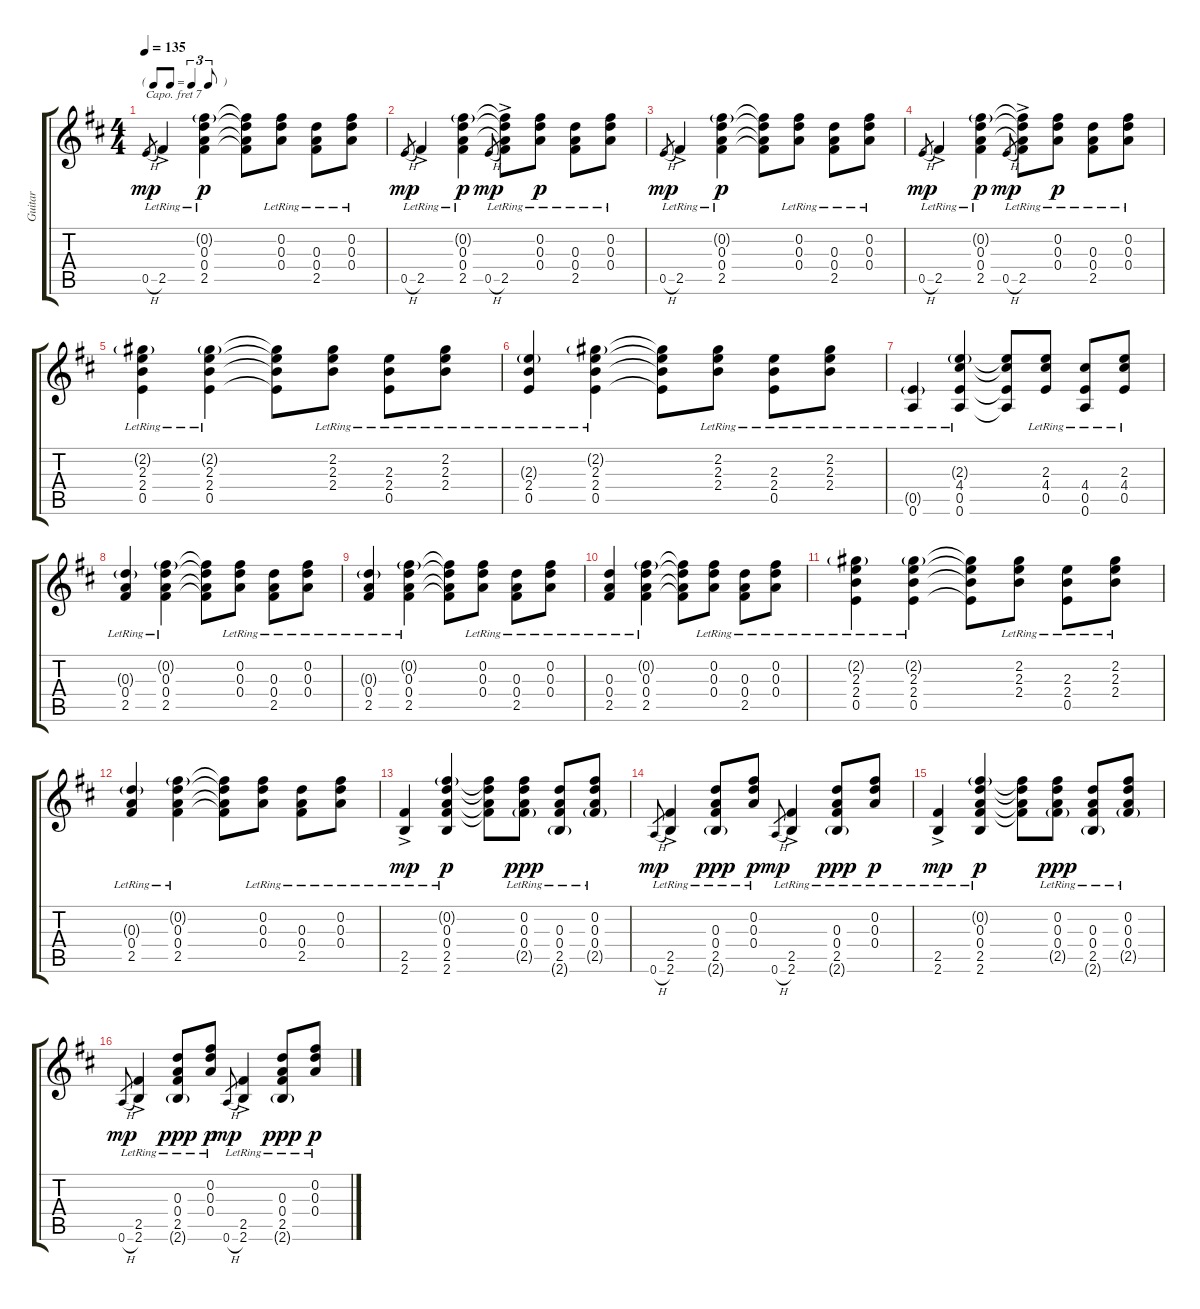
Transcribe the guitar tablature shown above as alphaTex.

\track ("Guitar" "Guitar") {instrument acousticguitarsteel}
\staff {score tabs}
\capo 7
\tuning (E4 B3 G3 D3 A2 D2) {hide}
\ts (4 4)
\tf triplet8th
\tempo 135
\clef g2
\ks d
0.5{h}.8{gr dy mp} 2.5{ac lr}.4 (0.2{g lr} 0.3{lr} 0.4{lr} 2.5{lr}).4{dy p} (0.2{t} 0.3{t} 0.4{t} 2.5{t}).8 (0.2{lr} 0.3{lr} 0.4{lr}).8 (0.3{lr} 0.4{lr} 2.5{lr}).8 (0.2{lr} 0.3{lr} 0.4{lr}).8 |
0.5{h}.8{gr dy mp} 2.5{ac lr}.4 (0.2{g lr} 0.3{lr} 0.4{lr} 2.5{lr}).4{dy p} 0.5{h}.8{gr dy mp} (0.2{t} 0.3{t} 0.4{t} 2.5{ac lr}).8 (0.2{lr} 0.3{lr} 0.4{lr}).8{dy p} (0.3{lr} 0.4{lr} 2.5{lr}).8 (0.2{lr} 0.3{lr} 0.4{lr}).8 |
0.5{h}.8{gr dy mp} 2.5{ac lr}.4 (0.2{g lr} 0.3{lr} 0.4{lr} 2.5{lr}).4{dy p} (0.2{t} 0.3{t} 0.4{t} 2.5{t}).8 (0.2{lr} 0.3{lr} 0.4{lr}).8 (0.3{lr} 0.4{lr} 2.5{lr}).8 (0.2{lr} 0.3{lr} 0.4{lr}).8 |
0.5{h}.8{gr dy mp} 2.5{ac lr}.4 (0.2{g lr} 0.3{lr} 0.4{lr} 2.5{lr}).4{dy p} 0.5{h}.8{gr dy mp} (0.2{t} 0.3{t} 0.4{t} 2.5{ac lr}).8 (0.2{lr} 0.3{lr} 0.4{lr}).8{dy p} (0.3{lr} 0.4{lr} 2.5{lr}).8 (0.2{lr} 0.3{lr} 0.4{lr}).8 |
(2.2{g lr} 2.3{lr} 2.4{lr} 0.5{lr}).4 (2.2{g lr} 2.3{lr} 2.4{lr} 0.5{lr}).4 (2.2{t} 2.3{t} 2.4{t} 0.5{t}).8 (2.2{lr} 2.3{lr} 2.4{lr}).8 (2.3{lr} 2.4{lr} 0.5{lr}).8 (2.2{lr} 2.3{lr} 2.4{lr}).8 |
(2.3{g lr} 2.4{lr} 0.5{lr}).4 (2.2{g lr} 2.3{lr} 2.4{lr} 0.5{lr}).4 (2.2{t} 2.3{t} 2.4{t} 0.5{t}).8 (2.2{lr} 2.3{lr} 2.4{lr}).8 (2.3{lr} 2.4{lr} 0.5{lr}).8 (2.2{lr} 2.3{lr} 2.4{lr}).8 |
(0.5{g lr} 0.6{lr}).4 (2.3{g lr} 4.4{lr} 0.5{lr} 0.6{lr}).4 (2.3{t} 4.4{t} 0.5{t} 0.6{t}).8 (2.3{lr} 4.4{lr} 0.5{lr}).8 (4.4{lr} 0.5{lr} 0.6{lr}).8 (2.3{lr} 4.4{lr} 0.5{lr}).8 |
(0.3{g lr} 0.4{lr} 2.5{lr}).4 (0.2{g lr} 0.3{lr} 0.4{lr} 2.5{lr}).4 (0.2{t} 0.3{t} 0.4{t} 2.5{t}).8 (0.2{lr} 0.3{lr} 0.4{lr}).8 (0.3{lr} 0.4{lr} 2.5{lr}).8 (0.2{lr} 0.3{lr} 0.4{lr}).8 |
(0.3{g lr} 0.4{lr} 2.5{lr}).4 (0.2{g lr} 0.3{lr} 0.4{lr} 2.5{lr}).4 (0.2{t} 0.3{t} 0.4{t} 2.5{t}).8 (0.2{lr} 0.3{lr} 0.4{lr}).8 (0.3{lr} 0.4{lr} 2.5{lr}).8 (0.2{lr} 0.3{lr} 0.4{lr}).8 |
(0.3{lr} 0.4{lr} 2.5{lr}).4 (0.2{g lr} 0.3{lr} 0.4{lr} 2.5{lr}).4 (0.2{t} 0.3{t} 0.4{t} 2.5{t}).8 (0.2{lr} 0.3{lr} 0.4{lr}).8 (0.3{lr} 0.4{lr} 2.5{lr}).8 (0.2{lr} 0.3{lr} 0.4{lr}).8 |
(2.2{g lr} 2.3{lr} 2.4{lr} 0.5{lr}).4 (2.2{g lr} 2.3{lr} 2.4{lr} 0.5{lr}).4 (2.2{t} 2.3{t} 2.4{t} 0.5{t}).8 (2.2{lr} 2.3{lr} 2.4{lr}).8 (2.3{lr} 2.4{lr} 0.5{lr}).8 (2.2{lr} 2.3{lr} 2.4{lr}).8 |
(0.3{g lr} 0.4{lr} 2.5{lr}).4 (0.2{g lr} 0.3{lr} 0.4{lr} 2.5{lr}).4 (0.2{t} 0.3{t} 0.4{t} 2.5{t}).8 (0.2{lr} 0.3{lr} 0.4{lr}).8 (0.3{lr} 0.4{lr} 2.5{lr}).8 (0.2{lr} 0.3{lr} 0.4{lr}).8 |
(2.5{lr} 2.6{ac lr}).4{dy mp} (0.2{g lr} 0.3{lr} 0.4{lr} 2.5{lr} 2.6{lr}).4{dy p} (0.2{t} 0.3{t} 0.4{t} 2.5{t}).8 (0.2{lr} 0.3{lr} 0.4{lr} 2.5{g lr}).8{dy ppp} (0.3{lr} 0.4{lr} 2.5{lr} 2.6{g lr}).8 (0.2{lr} 0.3{lr} 0.4{lr} 2.5{g lr}).8 |
0.6{h}.8{gr dy mp} (2.5{lr} 2.6{ac lr}).4 (0.3{lr} 0.4{lr} 2.5{lr} 2.6{g lr}).8{dy ppp} (0.2{lr} 0.3{lr} 0.4{lr}).8{dy p} 0.6{h}.8{gr dy mp} (2.5{lr} 2.6{ac lr}).4 (0.3{lr} 0.4{lr} 2.5{lr} 2.6{g lr}).8{dy ppp} (0.2{lr} 0.3{lr} 0.4{lr}).8{dy p} |
(2.5{lr} 2.6{ac lr}).4{dy mp} (0.2{g lr} 0.3{lr} 0.4{lr} 2.5{lr} 2.6{lr}).4{dy p} (0.2{t} 0.3{t} 0.4{t} 2.5{t}).8 (0.2{lr} 0.3{lr} 0.4{lr} 2.5{g lr}).8{dy ppp} (0.3{lr} 0.4{lr} 2.5{lr} 2.6{g lr}).8 (0.2{lr} 0.3{lr} 0.4{lr} 2.5{g lr}).8 |
0.6{h}.8{gr dy mp} (2.5{lr} 2.6{ac lr}).4 (0.3{lr} 0.4{lr} 2.5{lr} 2.6{g lr}).8{dy ppp} (0.2{lr} 0.3{lr} 0.4{lr}).8{dy p} 0.6{h}.8{gr dy mp} (2.5{lr} 2.6{ac lr}).4 (0.3{lr} 0.4{lr} 2.5{lr} 2.6{g lr}).8{dy ppp} (0.2{lr} 0.3{lr} 0.4{lr}).8{dy p}
